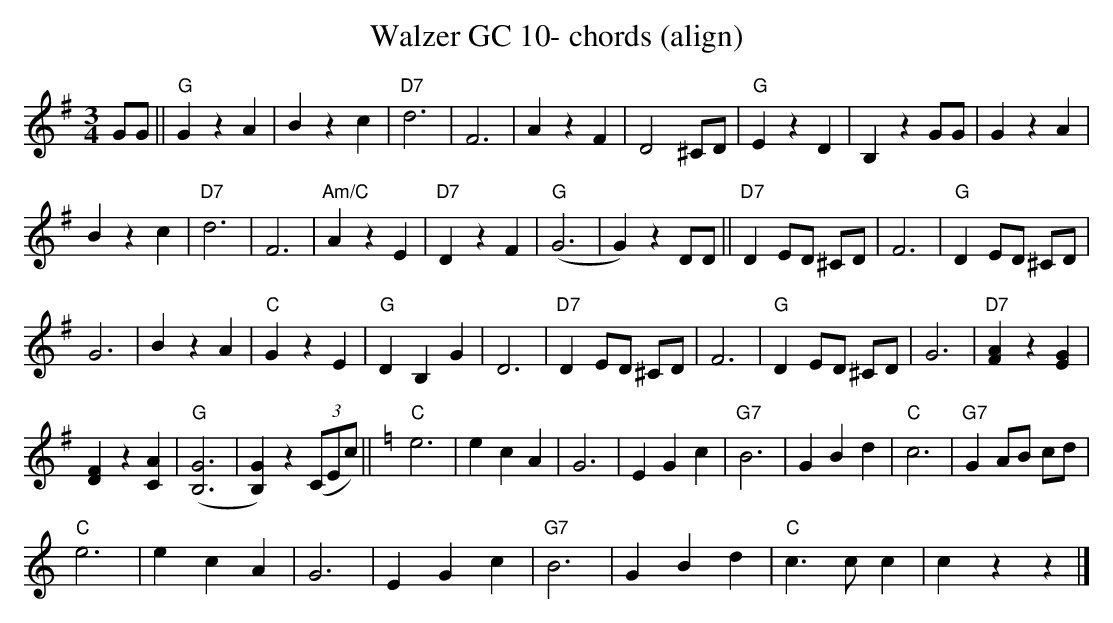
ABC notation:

X:1
T:Walzer GC 10- chords (align)
M:3/4
L:1/4
K:Gmaj%%MIDI gchordon
G/2G/2 || "G"GzA | Bzc | "D7"d3 | F3 | AzF | D2^C/2D/2 | "G"EzD | \
B,zG/2G/2 | GzA |
Bzc | "D7"d3 | F3 | "Am/C"AzE | "D7"DzF | "G"(G3 | \
G)zD/2D/2 || "D7"D E/2D/2 ^C/2D/2 | F3 | "G"D E/2D/2 ^C/2D/2 |
G3 | BzA | "C"GzE | "G"DB,G | \
D3 | "D7"D E/2D/2 ^C/2D/2 | F3 | "G"D E/2D/2 ^C/2D/2 | G3 | "D7"[FA]z[EG] |
[DF]z[CA] | "G"([B,3G3] | [B,G])z ((3C/2E/2c/2) || [K:Cmaj] \
"C"e3 | ecA | G3 | EGc | "G7"B3 | GBd | "C"c3 | "G7"G A/2B/2 c/2d/2 |
"C"e3 | ecA | G3 | EGc | "G7"B3 | GBd | "C"c>cc | czz |]
